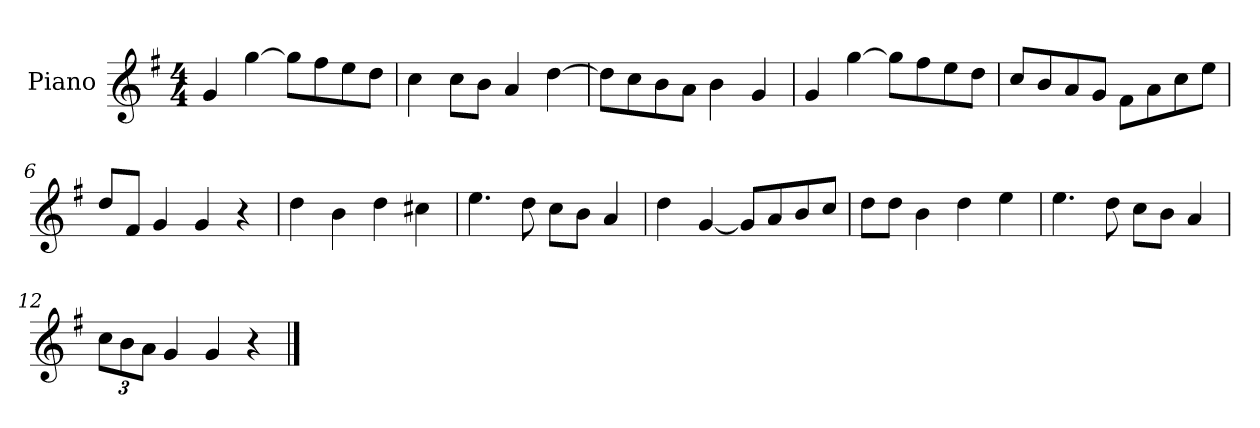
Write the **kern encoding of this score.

**kern
*part1
*staff1
*I"Piano
*I'P-no
*clefG2
*k[f#]
*M4/4
*MM90
=1
4g/
[4gg\
8gg\L]
8ff#\
8ee\
8dd\J
=2
4cc\
8cc\L
8b\J
4a/
[4dd\
=3
8dd\L]
8cc\
8b\
8a\J
4b\
4g/
=4
4g/
[4gg\
8gg\L]
8ff#\
8ee\
8dd\J
=5
8cc/L
8b/
8a/
8g/J
8f#\L
8a\
8cc\
8ee\J
=6
8dd/L
8f#/J
4g/
4g/
4r
!!LO:LB:g=z
=7
4dd\
4b\
4dd\
4cc#X\
=8
4.ee\
8dd\
8cc\L
8b\J
4a/
=9
4dd\
[4g/
8g/L]
8a/
8b/
8cc/J
=10
8dd\L
8dd\J
4b\
4dd\
4ee\
=11
4.ee\
8dd\
8cc\L
8b\J
4a/
=12
*Xbrackettup
12cc\L
12b\
12a\J
4g/
4g/
4r
==
*-
